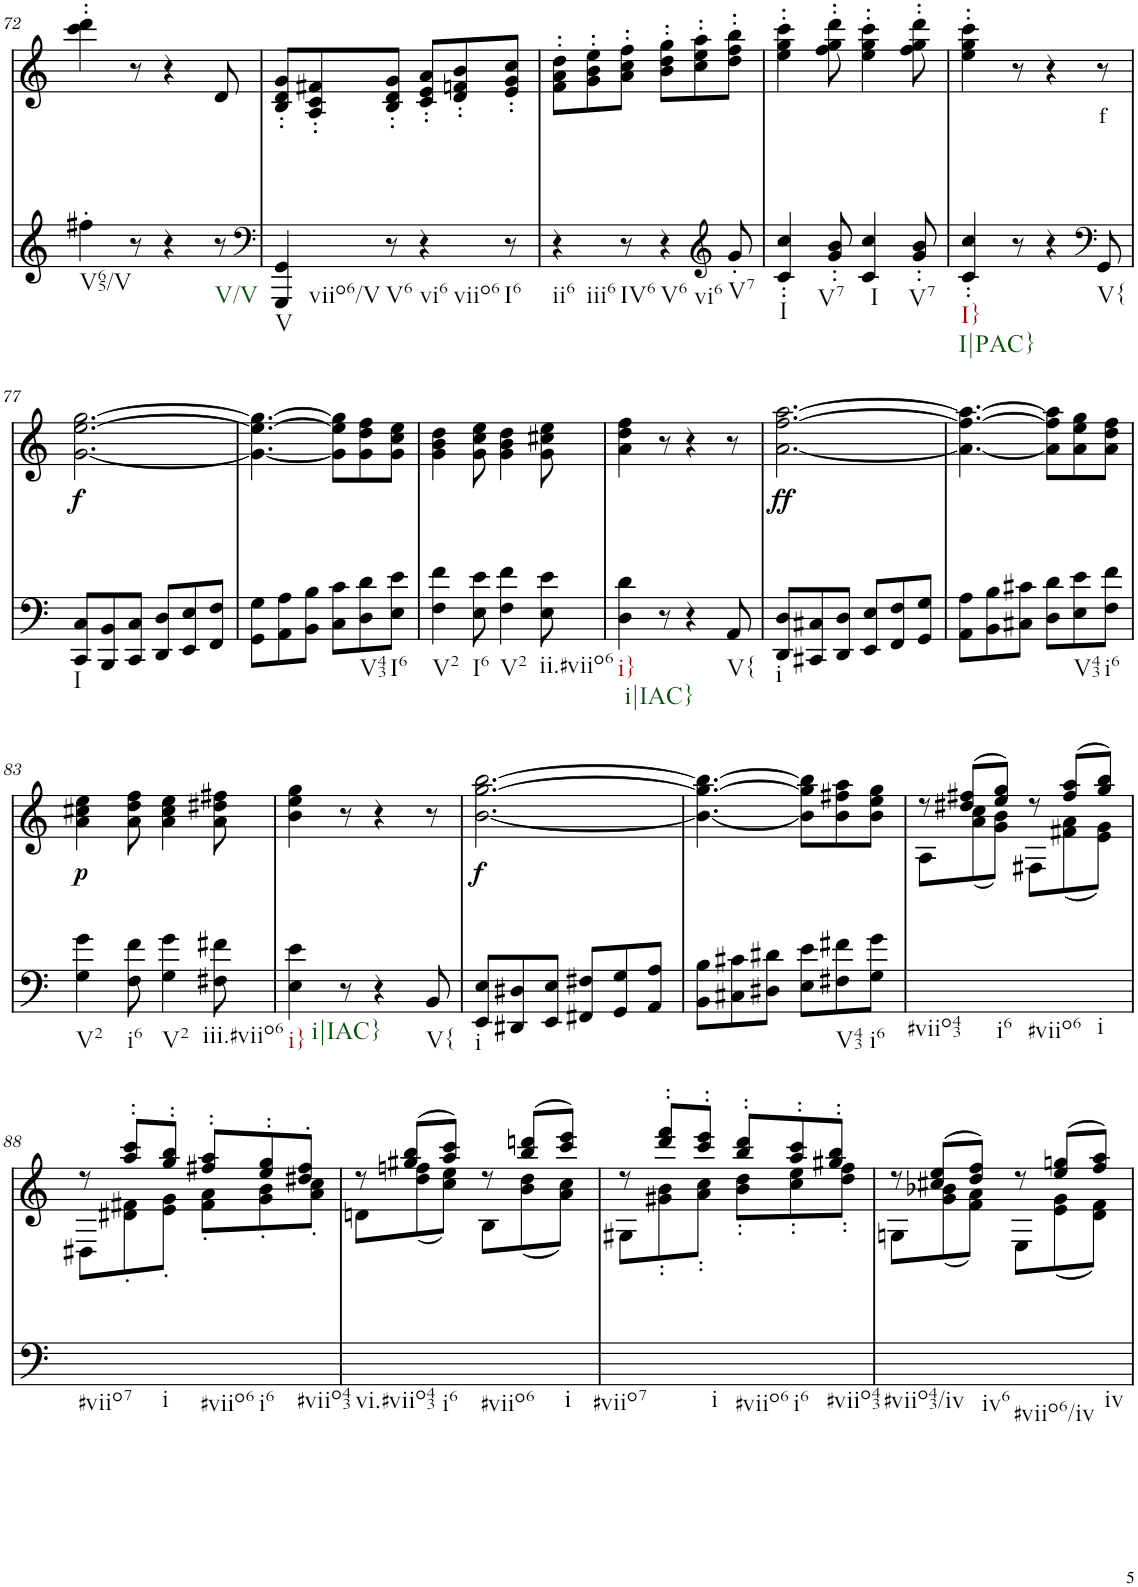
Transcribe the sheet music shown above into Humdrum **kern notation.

**kern	**kern	**text	**dynam
*part2	*part1	*part1	*part1
*staff2	*staff1	*staff1	*staff1
*I"piano	*I"piano	*	*
*I'Pno	*I'Pno	*	*
!!LO:PB:g=z
*clefG2	*clefG2	*	*
*k[]	*k[]	*	*
*M6/8	*M6/8	*	*
=72	=72	=72	=72
!LO:TX:b:t=V65/V	!	!	!
4ff#X'\	4ccc\' 4ddd\'	.	.
8r	8r	.	.
4r	4r	.	.
!LO:TX:b:t=V/V	!	!	!
8r	8d/	.	.
=73	=73	=73	=73
*clefF4	*	*	*
!LO:TX:b:t=V	!	!	!
!LO:TX:b:t=viio6/V	!	!	!
4GGG/ 4GG/	8B/' 8d/' 8g/'L	.	.
.	8A/' 8c/' 8f#X/'	.	.
!LO:TX:b:t=V6	!	!	!
8r	8B/' 8d/' 8g/'J	.	.
!LO:TX:b:t=vi6	!	!	!
!LO:TX:b:t=viio6	!	!	!
4r	8c/' 8e/' 8a/'L	.	.
.	8d/' 8fn/' 8b/'	.	.
!LO:TX:b:t=I6	!	!	!
8r	8e/' 8g/' 8cc/'J	.	.
=74	=74	=74	=74
!LO:TX:b:t=ii6	!	!	!
!LO:TX:b:t=iii6	!	!	!
4r	8f\' 8a\' 8dd\'L	.	.
.	8g\' 8b\' 8ee\'	.	.
!LO:TX:b:t=IV6	!	!	!
8r	8a\' 8cc\' 8ff\'J	.	.
!LO:TX:b:t=V6	!	!	!
!LO:TX:b:t=vi6	!	!	!
4r	8b\' 8dd\' 8gg\'L	.	.
.	8cc\' 8ee\' 8aa\'	.	.
*clefG2	*	*	*
!LO:TX:b:t=V7	!	!	!
8g'/	8dd\' 8ff\' 8bb\'J	.	.
=75	=75	=75	=75
!LO:TX:b:t=I	!	!	!
4c/' 4cc/'	4ee\' 4gg\' 4ccc\'	.	.
!LO:TX:b:t=V7	!	!	!
8g/' 8b/'	8ff\' 8gg\' 8ddd\'	.	.
!LO:TX:b:t=I	!	!	!
4c/ 4cc/	4ee\' 4gg\' 4ccc\'	.	.
!LO:TX:b:t=V7	!	!	!
8g/' 8b/'	8ff\' 8gg\' 8ddd\'	.	.
=76	=76	=76	=76
!LO:TX:b:t=I}	!	!	!
!LO:TX:b:t=I|PAC}	!	!	!
4c/' 4cc/'	4ee\' 4gg\' 4ccc\'	.	.
8r	8r	.	.
4r	4r	.	.
*clefF4	*	*	*
!LO:TX:b:t=V{	!	!	!
!	!	!LO:LY:b	!
8GG/	8r	f	.
!!LO:LB:g=z
=77	=77	=77	=77
!LO:TX:b:t=I	!	!	!
!	!	!	!LO:DY:b
8CC/ 8C/L	[2.g\ [2.ee\ [2.gg\	.	f
8BBB/ 8BB/	.	.	.
8CC/ 8C/J	.	.	.
8DD/ 8D/L	.	.	.
8EE/ 8E/	.	.	.
8FF/ 8F/J	.	.	.
=78	=78	=78	=78
8GG\ 8G\L	4.g\_ 4.ee\_ 4.gg\_	.	.
8AA\ 8A\	.	.	.
8BB\ 8B\J	.	.	.
8C\ 8c\L	8g\] 8ee\] 8gg\]L	.	.
!LO:TX:b:t=V43	!	!	!
8D\ 8d\	8g\ 8dd\ 8ff\	.	.
!LO:TX:b:t=I6	!	!	!
8E\ 8e\J	8g\ 8cc\ 8ee\J	.	.
=79	=79	=79	=79
!LO:TX:b:t=V2	!	!	!
4F\ 4f\	4g\ 4b\ 4dd\	.	.
!LO:TX:b:t=I6	!	!	!
8E\ 8e\	8g\ 8cc\ 8ee\	.	.
!LO:TX:b:t=V2	!	!	!
4F\ 4f\	4g\ 4b\ 4dd\	.	.
!LO:TX:b:t=ii.#viio6	!	!	!
8E\ 8e\	8g\ 8cc#X\ 8ee\	.	.
=80	=80	=80	=80
!LO:TX:b:t=i}	!	!	!
!LO:TX:b:t=i|IAC}	!	!	!
4D\ 4d\	4a\ 4dd\ 4ff\	.	.
8r	8r	.	.
4r	4r	.	.
!LO:TX:b:t=V{	!	!	!
8AA/	8r	.	.
=81	=81	=81	=81
!LO:TX:b:t=i	!	!	!
!	!	!	!LO:DY:b
8DD/ 8D/L	[2.a\ [2.ff\ [2.aa\	.	ff
8CC#X/ 8C#X/	.	.	.
8DD/ 8D/J	.	.	.
8EE/ 8E/L	.	.	.
8FF/ 8F/	.	.	.
8GG/ 8G/J	.	.	.
=82	=82	=82	=82
8AA\ 8A\L	4.a\_ 4.ff\_ 4.aa\_	.	.
8BB\ 8B\	.	.	.
8C#X\ 8c#X\J	.	.	.
8D\ 8d\L	8a\] 8ff\] 8aa\]L	.	.
!LO:TX:b:t=V43	!	!	!
8E\ 8e\	8a\ 8ee\ 8gg\	.	.
!LO:TX:b:t=i6	!	!	!
8F\ 8f\J	8a\ 8dd\ 8ff\J	.	.
!!LO:LB:g=z
=83	=83	=83	=83
!LO:TX:b:t=V2	!	!	!
!	!	!	!LO:DY:b
4G\ 4g\	4a\ 4cc#X\ 4ee\	.	p
!LO:TX:b:t=i6	!	!	!
8F\ 8f\	8a\ 8dd\ 8ff\	.	.
!LO:TX:b:t=V2	!	!	!
4G\ 4g\	4a\ 4cc#\ 4ee\	.	.
!LO:TX:b:t=iii.#viio6	!	!	!
8F#X\ 8f#X\	8a\ 8dd#X\ 8ff#X\	.	.
=84	=84	=84	=84
!LO:TX:b:t=i}	!	!	!
!LO:TX:b:t=i|IAC}	!	!	!
4E\ 4e\	4b\ 4ee\ 4gg\	.	.
8r	8r	.	.
4r	4r	.	.
!LO:TX:b:t=V{	!	!	!
8BB/	8r	.	.
=85	=85	=85	=85
!LO:TX:b:t=i	!	!	!
!	!	!	!LO:DY:b
8EE/ 8E/L	[2.b\ [2.gg\ [2.bb\	.	f
8DD#X/ 8D#X/	.	.	.
8EE/ 8E/J	.	.	.
8FF#X/ 8F#X/L	.	.	.
8GG/ 8G/	.	.	.
8AA/ 8A/J	.	.	.
=86	=86	=86	=86
8BB\ 8B\L	4.b\_ 4.gg\_ 4.bb\_	.	.
8C#X\ 8c#X\	.	.	.
8D#X\ 8d#X\J	.	.	.
8E\ 8e\L	8b\] 8gg\] 8bb\]L	.	.
!LO:TX:b:t=V43	!	!	!
8F#X\ 8f#X\	8b\ 8ff#X\ 8aa\	.	.
!LO:TX:b:t=i6	!	!	!
8G\ 8g\J	8b\ 8ee\ 8gg\J	.	.
=87	=87	=87	=87
*	*^	*	*
!LO:TX:b:t=#viio43	!	!	!	!
!LO:TX:b:t=i6	!	!	!	!
!LO:TX:b:t=#viio6	!	!	!	!
!LO:TX:b:t=i	!	!	!	!
2.ryy	8r	8A\L	.	.
.	(8dd#X/ 8ff#X/L	(8a\ 8cc\	.	.
.	8ee/ 8gg/J)	8g\ 8b\J)	.	.
.	8r	8F#X\L	.	.
.	(8ff#/ 8aa/L	(8f#X\ 8a\	.	.
.	8gg/ 8bb/J)	8e\ 8g\J)	.	.
!!LO:LB:g=z	!!
=88	=88	=88	=88	=88
!LO:TX:b:t=#viio7	!	!	!	!
!LO:TX:b:t=i	!	!	!	!
!LO:TX:b:t=#viio6	!	!	!	!
!LO:TX:b:t=i6	!	!	!	!
!LO:TX:b:t=#viio43	!	!	!	!
2.ryy	8r	8D#X\L	.	.
.	8aa/' 8ccc/'L	8d#X\' 8f#X\'	.	.
.	8gg/' 8bb/'J	8e\' 8g\'J	.	.
.	8ff#X/' 8aa/'L	8f#\' 8a\'L	.	.
.	8ee/' 8gg/'	8g\' 8b\'	.	.
.	8dd#X/' 8ff#/'J	8a\' 8cc\'J	.	.
=89	=89	=89	=89	=89
!LO:TX:b:t=vi.#viio43	!	!	!	!
!LO:TX:b:t=i6	!	!	!	!
!LO:TX:b:t=#viio6	!	!	!	!
!LO:TX:b:t=i	!	!	!	!
2.ryy	8r	8dn\L	.	.
.	(8gg#X/ 8bb/L	(8dd\ 8ffn\	.	.
.	8aa/ 8ccc/J)	8cc\ 8ee\J)	.	.
.	8r	8B\L	.	.
.	(8bb/ 8dddn/L	(8b\ 8dd\	.	.
.	8ccc/ 8eee/J)	8a\ 8cc\J)	.	.
=90	=90	=90	=90	=90
!LO:TX:b:t=#viio7	!	!	!	!
!LO:TX:b:t=i	!	!	!	!
!LO:TX:b:t=#viio6	!	!	!	!
!LO:TX:b:t=i6	!	!	!	!
!LO:TX:b:t=#viio43	!	!	!	!
2.ryy	8r	8G#X\L	.	.
.	8ddd/' 8fff/'L	8g#X\' 8b\'	.	.
.	8ccc/' 8eee/'J	8a\' 8cc\'J	.	.
.	8bb/' 8ddd/'L	8b\' 8dd\'L	.	.
.	8aa/' 8ccc/'	8cc\' 8ee\'	.	.
.	8gg#X/' 8bb/'J	8dd\' 8ff\'J	.	.
=91	=91	=91	=91	=91
!LO:TX:b:t=#viio43/iv	!	!	!	!
!LO:TX:b:t=iv6	!	!	!	!
!LO:TX:b:t=#viio6/iv	!	!	!	!
!LO:TX:b:t=iv	!	!	!	!
2.ryy	8r	8Gn\L	.	.
.	(8cc#X/ 8ee/L	(8g\ 8b-X\	.	.
.	8dd/ 8ff/J)	8f\ 8a\J)	.	.
.	8r	8E\L	.	.
.	(8ee/ 8ggn/L	(8e\ 8g\	.	.
.	8ff/ 8aa/J)	8d\ 8f\J)	.	.
*	*v	*v	*	*
=	=	=	=
*-	*-	*-	*-
